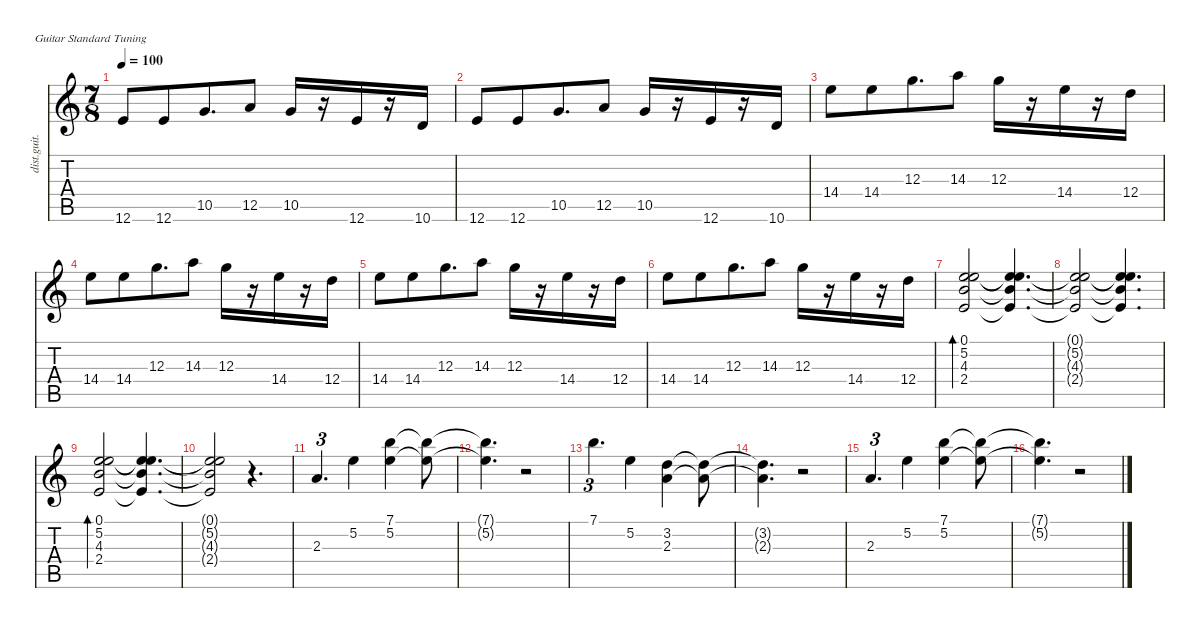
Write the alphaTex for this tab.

\defaultSystemsLayout 4
\hideDynamics
\bracketExtendMode nobrackets
\otherSystemsTrackNameOrientation horizontal
\track ("Distortion Guitar" "dist.guit.") {instrument distortionguitar}
\staff {score tabs}
\tuning (E4 B3 G3 D3 A2 E2)
\ts (7 8)
\tempo 100
\clef g2
\ks c
12.6.8{dy mf beam Up} 12.6.8{beam Up} 10.5.8{d beam Up} 12.5.8{beam Up} 10.5.16{beam Up} r.16{beam Up} 12.6.16{beam Up} r.16{beam Up} 10.6.16{beam Up} |
12.6.8{beam Up} 12.6.8{beam Up} 10.5.8{d beam Up} 12.5.8{beam Up} 10.5.16{beam Up} r.16{beam Up} 12.6.16{beam Up} r.16{beam Up} 10.6.16{beam Up} |
14.4.8{beam Down} 14.4.8{beam Down} 12.3.8{d beam Down} 14.3.8{beam Down} 12.3.16{beam Down} r.16{beam Down} 14.4.16{beam Down} r.16{beam Down} 12.4.16{beam Down} |
14.4.8{beam Down} 14.4.8{beam Down} 12.3.8{d beam Down} 14.3.8{beam Down} 12.3.16{beam Down} r.16{beam Down} 14.4.16{beam Down} r.16{beam Down} 12.4.16{beam Down} |
14.4.8{beam Down} 14.4.8{beam Down} 12.3.8{d beam Down} 14.3.8{beam Down} 12.3.16{beam Down} r.16{beam Down} 14.4.16{beam Down} r.16{beam Down} 12.4.16{beam Down} |
14.4.8{beam Down} 14.4.8{beam Down} 12.3.8{d beam Down} 14.3.8{beam Down} 12.3.16{beam Down} r.16{beam Down} 14.4.16{beam Down} r.16{beam Down} 12.4.16{beam Down} |
(2.4 4.3 5.2 0.1).2{bd 480 beam Up} (4.3{t} 0.1{t} 5.2{t} 2.4{t}).4{d beam Up} |
(0.1{t} 5.2{t} 4.3{t} 2.4{t}).2{beam Up} (0.1{t} 5.2{t} 4.3{t} 2.4{t}).4{d beam Up} |
(2.4 4.3 5.2 0.1).2{bd 480 beam Up} (4.3{t} 0.1{t} 5.2{t} 2.4{t}).4{d beam Up} |
(2.4{t} 4.3{t} 5.2{t} 0.1{t}).2{beam Up} r.4{d beam Up} |
2.3.4{d tu (3 2) beam Up} 5.2.4{beam Down} (7.1 5.2).4{beam Down} (7.1{t} 5.2{t}).8{beam Down} |
(7.1{t} 5.2{t}).4{d beam Down} r.2{beam Down} |
7.1.4{d tu (3 2) beam Down} 5.2.4{beam Down} (3.2 2.3).4{beam Down} (3.2{t} 2.3{t}).8{beam Down} |
(3.2{t} 2.3{t}).4{d beam Down} r.2{beam Down} |
2.3.4{d tu (3 2) beam Up} 5.2.4{beam Down} (7.1 5.2).4{beam Down} (7.1{t} 5.2{t}).8{beam Down} |
(7.1{t} 5.2{t}).4{d beam Down} r.2{beam Down}
